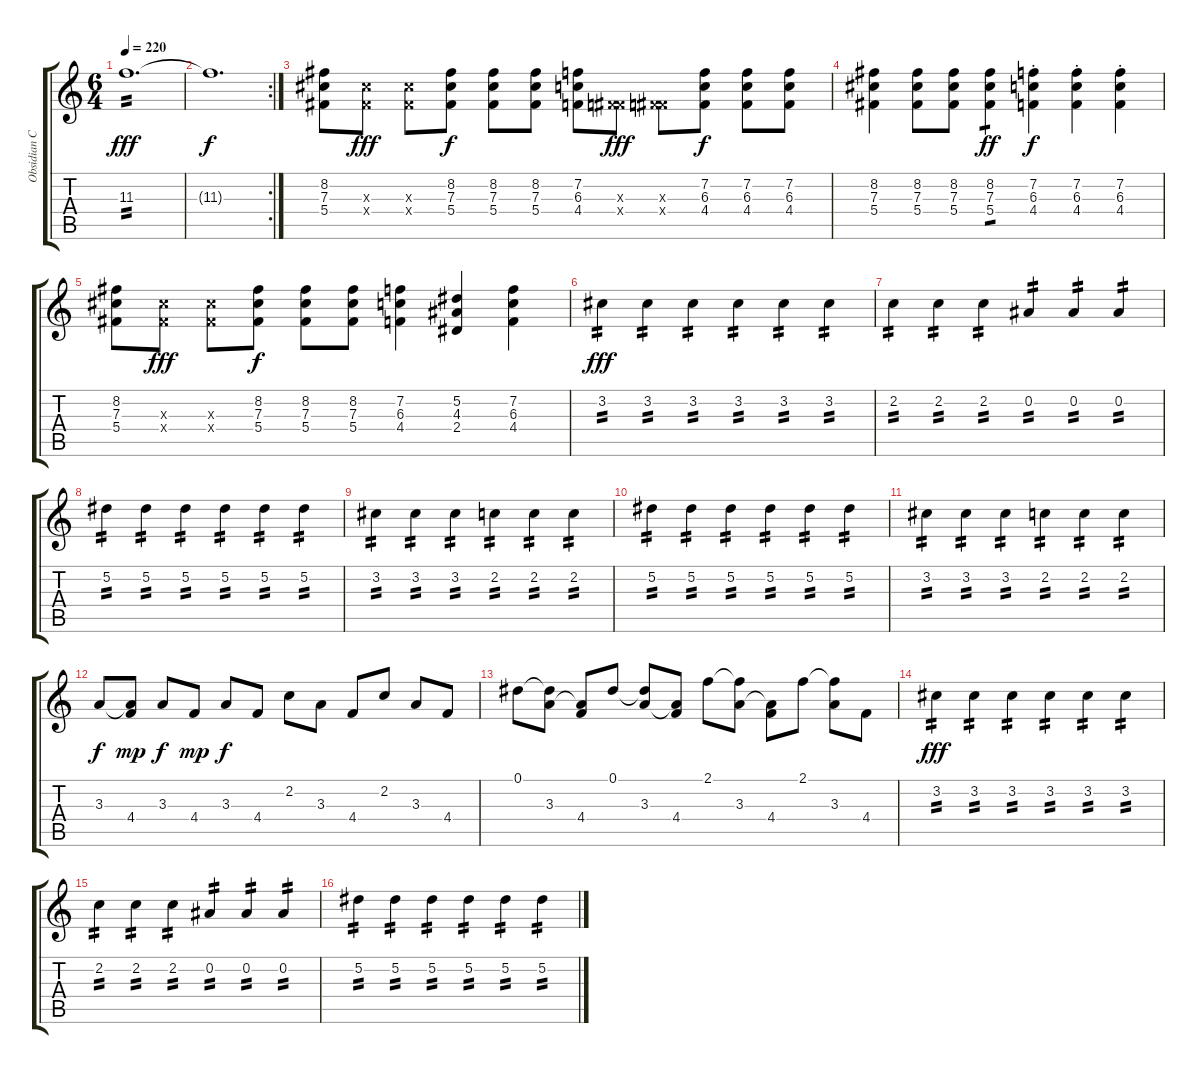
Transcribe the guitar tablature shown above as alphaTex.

\track ("Obsidian C." "Obsidian C") {instrument distortionguitar}
\staff {score tabs}
\tuning (Eb4 Bb3 Gb3 Db3 Ab2 Eb2) {hide}
\ts (6 4)
\tempo 220
\clef g2
\ks c
11.3.1{d tp 2 dy fff} |
\rc 2
11.3{t}.1{d dy f} |
(8.2 7.3 5.4).8 (7.3{x} 5.4{x}).8{dy fff} (7.3{x} 5.4{x}).8 (8.2 7.3 5.4).8{dy f} (8.2 7.3 5.4).8 (8.2 7.3 5.4).8 (7.2 6.3 4.4).8 (0.3{x} 4.4{x}).8{dy fff} (0.3{x} 4.4{x}).8 (7.2 6.3 4.4).8{dy f} (7.2 6.3 4.4).8 (7.2 6.3 4.4).8 |
(8.2 7.3 5.4).4 (8.2 7.3 5.4).8 (8.2 7.3 5.4).8 (8.2 7.3 5.4).4{tp 1 dy ff} (7.2{st} 6.3{st} 4.4{st}).4{dy f} (7.2{st} 6.3{st} 4.4{st}).4 (7.2{st} 6.3{st} 4.4{st}).4 |
(8.2 7.3 5.4).8 (7.3{x} 5.4{x}).8{dy fff} (7.3{x} 5.4{x}).8 (8.2 7.3 5.4).8{dy f} (8.2 7.3 5.4).8 (8.2 7.3 5.4).8 (7.2 6.3 4.4).4 (5.2 4.3 2.4).4 (7.2 6.3 4.4).4 |
3.2.4{tp 2 dy fff} 3.2.4{tp 2} 3.2.4{tp 2} 3.2.4{tp 2} 3.2.4{tp 2} 3.2.4{tp 2} |
2.2.4{tp 2} 2.2.4{tp 2} 2.2.4{tp 2} 0.2.4{tp 2} 0.2.4{tp 2} 0.2.4{tp 2} |
5.2.4{tp 2} 5.2.4{tp 2} 5.2.4{tp 2} 5.2.4{tp 2} 5.2.4{tp 2} 5.2.4{tp 2} |
3.2.4{tp 2} 3.2.4{tp 2} 3.2.4{tp 2} 2.2.4{tp 2} 2.2.4{tp 2} 2.2.4{tp 2} |
5.2.4{tp 2} 5.2.4{tp 2} 5.2.4{tp 2} 5.2.4{tp 2} 5.2.4{tp 2} 5.2.4{tp 2} |
3.2.4{tp 2} 3.2.4{tp 2} 3.2.4{tp 2} 2.2.4{tp 2} 2.2.4{tp 2} 2.2.4{tp 2} |
3.3.8{dy f} (3.3{t} 4.4).8{dy mp} 3.3.8{dy f} 4.4.8{dy mp} 3.3.8{dy f} 4.4.8 2.2.8 3.3.8 4.4.8 2.2.8 3.3.8 4.4.8 |
0.1.8 (0.1{t} 3.3).8 (3.3{t} 4.4).8 0.1.8 (0.1{t} 3.3).8 (3.3{t} 4.4).8 2.1.8 (2.1{t} 3.3).8 (3.3{t} 4.4).8 2.1.8 (2.1{t} 3.3).8 4.4.8 |
3.2.4{tp 2 dy fff} 3.2.4{tp 2} 3.2.4{tp 2} 3.2.4{tp 2} 3.2.4{tp 2} 3.2.4{tp 2} |
2.2.4{tp 2} 2.2.4{tp 2} 2.2.4{tp 2} 0.2.4{tp 2} 0.2.4{tp 2} 0.2.4{tp 2} |
5.2.4{tp 2} 5.2.4{tp 2} 5.2.4{tp 2} 5.2.4{tp 2} 5.2.4{tp 2} 5.2.4{tp 2}
